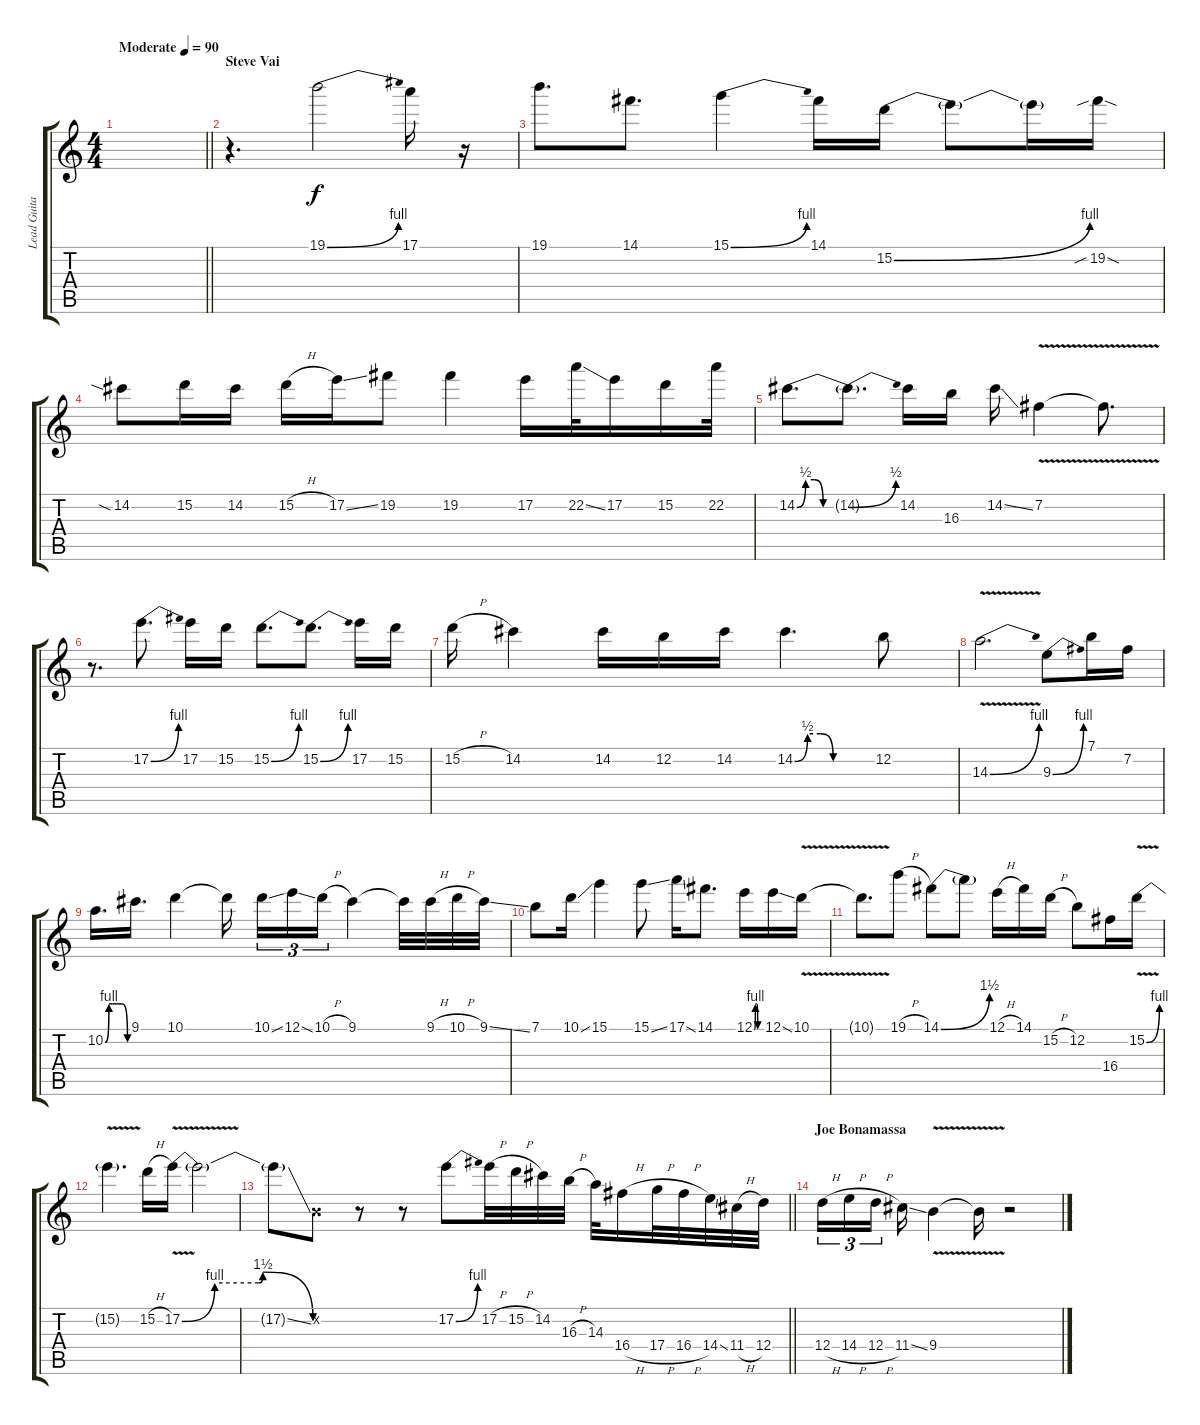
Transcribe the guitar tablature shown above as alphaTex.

\track ("Lead Guitar 1" "Lead Guita") {instrument distortionguitar}
\staff {score tabs}
\tuning (E4 B3 G3 D3 A2 E2) {hide}
\ts (4 4)
\tempo (90 "Moderate")
\clef g2
\barLineRight lightlight
\ks c
|
\section ("" "Steve Vai")
r.4{d} 19.1{be (bend 0 0 60 4)}.2 17.1.16 r.16 |
19.1.8{d} 14.1.8{d} 15.1{be (bend 0 0 60 4)}.4 14.1.16 15.2{be (bend 0 0 60 4)}.16 15.2{t}.8 15.2{t}.16 19.2{sib sod}.16 |
14.2{sia}.8 15.2.16 14.2.16 15.2{h}.16 17.2{ss}.16 19.2.8 19.2.4 17.2.16 22.2{ss}.32 17.2.16 15.2.16 22.2.32 |
14.2{be (custom 0 0 10 2 20 2 30 0 60 0)}.8{d} 14.2{be (bend 0 0 60 2) t}.8{d} 14.2.16 16.3.16 14.2{ss}.16 7.2{v}.4 7.2{t}.8{d} |
r.8{d} 17.2{be (bend 0 0 60 4)}.8{d} 17.2.16 15.2.16 15.2{be (bend 0 0 60 4)}.8{d} 15.2{be (bend 0 0 60 4)}.8{d} 17.2.16 15.2.16 |
15.2{h}.16 14.2.4 14.2.16 12.2.16 14.2.16 14.2{be (custom 0 0 10 2 20 2 30 0 60 0)}.4{d} 12.2.8 |
14.3{be (bend 0 0 60 4) v}.2{d} 9.3{be (bend 0 0 60 4)}.8 7.1.16 7.2.16 |
10.2{be (custom 0 0 10 4 20 4 30 4 45 4 60 0)}.16{d} 9.1.16{d} 10.1.4 10.1{t}.16 10.1{ss}.16{tu (3 2)} 12.1{ss}.16{tu (3 2)} 10.1{h}.16{tu (3 2)} 9.1.4 9.1{t}.32 9.1{h}.32 10.1{h}.32 9.1{ss}.32 |
7.1.8 10.1{ss}.16 15.1.4 15.1{ss}.8 17.1{ss}.16 14.1.8{d} 12.1{be (custom 0 0 10 4 20 4 30 0 60 0)}.16 12.1{ss}.16 10.1{v}.16 |
10.1{t}.8{d} 19.1{h}.8 14.1{be (bend 0 0 60 6)}.8 14.1{t}.8 12.1{h}.16 14.1.16 15.2{h}.16 12.2.8 16.4.16 15.2{be (bend 0 0 60 4) v}.16 |
15.2{t}.4{d} 15.2{h}.16 17.2{be (custom 0 0 15 4 35 4 37 6 60 0) v}.16 17.2{t}.2 |
\barLineRight lightlight
17.2{ss t}.8 0.2{x}.8 r.8 r.8 17.2{be (bend 0 0 60 4)}.8 17.2{h}.32 15.2{h}.32 14.2.32 16.3{h}.32 14.3.32 16.4{h}.16 17.4{h}.32 16.4{h}.32 14.4{ss}.32 11.4{h}.32 12.4.32 |
\section ("" "Joe Bonamassa")
12.4{h}.16{tu (3 2)} 14.4{h}.16{tu (3 2)} 12.4{h}.16{tu (3 2) beam splitsecondary} 11.4{ss}.16 9.4{v}.4 9.4{t}.16 r.2
